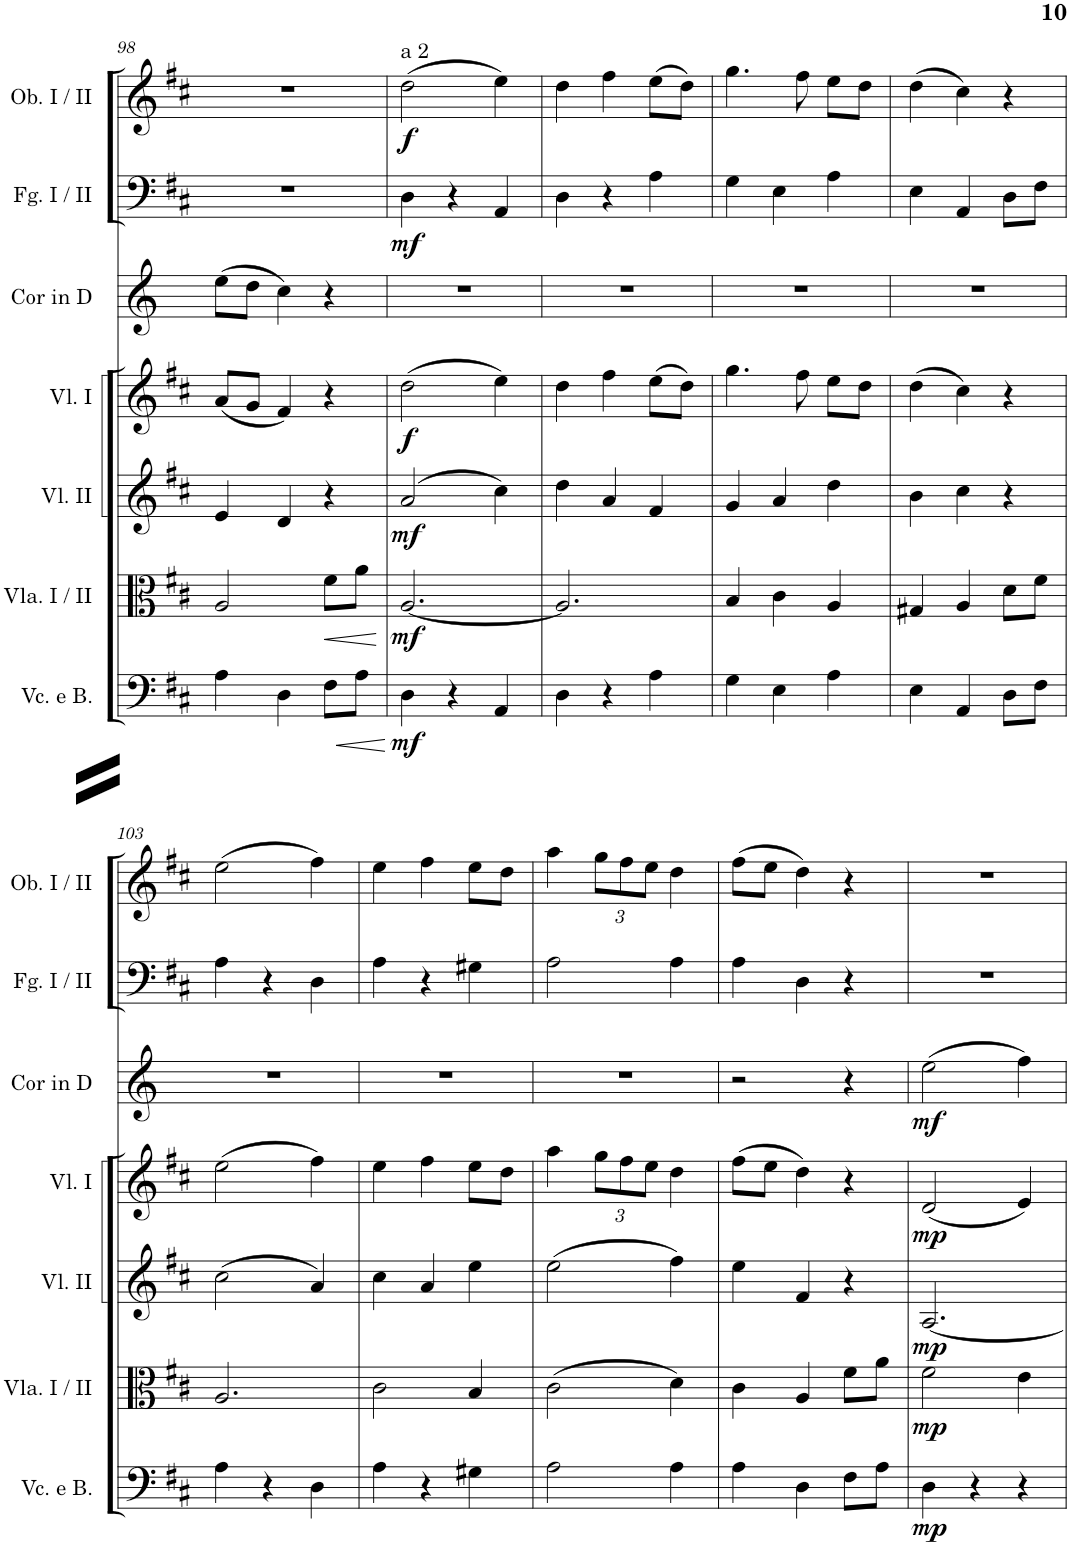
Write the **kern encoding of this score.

**kern	**dynam	**kern	**dynam	**kern	**dynam	**kern	**dynam	**kern	**dynam	**kern	**dynam	**kern	**dynam	**kern	**dynam
*part8	*part8	*part7	*part7	*part6	*part6	*part5	*part5	*part4	*part4	*part3	*part3	*part2	*part2	*part1	*part1
*staff8	*staff8	*staff7	*staff7	*staff6	*staff6	*staff5	*staff5	*staff4	*staff4	*staff3	*staff3	*staff2	*staff2	*staff1	*staff1
*I"Contrabasses	*	*I"Violoncello e Basso	*	*I"Viola I / II	*	*I"Violino II	*	*I"Violino I	*	*I"Corno principale in Re / D	*	*I"Fagotto I / II	*	*I"Oboe I / II	*
*I'Cbs.	*	*I'Vc. e B.	*	*I'Vla. I / II	*	*I'Vl. II	*	*I'Vl. I	*	*I'Cor in D	*	*I'Fg. I / II	*	*I'Ob. I / II	*
!!LO:PB:g=z
*clefF4	*	*clefF4	*	*clefC3	*	*clefG2	*	*clefG2	*	*clefG2	*	*clefF4	*	*clefG2	*
*Trd7c12	*	*	*	*	*	*	*	*	*	*Trd5c10	*	*	*	*	*
*k[f#c#]	*	*k[f#c#]	*	*k[f#c#]	*	*k[f#c#]	*	*k[f#c#]	*	*k[]	*	*k[f#c#]	*	*k[f#c#]	*
*M3/4	*	*M3/4	*	*M3/4	*	*M3/4	*	*M3/4	*	*M3/4	*	*M3/4	*	*M3/4	*
=98	=98	=98	=98	=98	=98	=98	=98	=98	=98	=98	=98	=98	=98	=98	=98
4A	.	4A\	.	2A/	.	4e/	.	(8a/L	.	(8ee\L	.	2.r	.	2.r	.
.	.	.	.	.	.	.	.	8g/J	.	8dd\J	.	.	.	.	.
4D	.	4D\	.	.	.	4d/	.	4f#/)	.	4cc\)	.	.	.	.	.
!	!LO:HP:b	!	!LO:HP:b	!	!LO:HP:b	!	!	!	!	!	!	!	!	!	!
8F#\L	<	8F#\L	<	8f#\L	<	4r	.	4r	.	4r	.	.	.	.	.
8A\J	.	8A\J	.	8a\J	.	.	.	.	.	.	.	.	.	.	.
.	[	.	[	.	[	.	.	.	.	.	.	.	.	.	.
=99	=99	=99	=99	=99	=99	=99	=99	=99	=99	=99	=99	=99	=99	=99	=99
!	!	!	!	!	!	!	!	!	!	!	!	!	!	!LO:TX:a:t=a 2	!
!	!LO:DY:b	!	!LO:DY:b	!	!LO:DY:b	!	!LO:DY:b	!	!LO:DY:b	!	!	!	!LO:DY:b	!	!LO:DY:b
4D	mf	4D\	mf	[2.A/	mf	(2a/	mf	(2dd\	f	2.r	.	4D\	mf	(2dd\	f
4r	.	4r	.	.	.	.	.	.	.	.	.	4r	.	.	.
4AA	.	4AA/	.	.	.	4cc#\)	.	4ee\)	.	.	.	4AA/	.	4ee\)	.
=100	=100	=100	=100	=100	=100	=100	=100	=100	=100	=100	=100	=100	=100	=100	=100
4D	.	4D\	.	2.A/]	.	4dd\	.	4dd\	.	2.r	.	4D\	.	4dd\	.
4r	.	4r	.	.	.	4a/	.	4ff#\	.	.	.	4r	.	4ff#\	.
4A	.	4A\	.	.	.	4f#/	.	(8ee\L	.	.	.	4A\	.	(8ee\L	.
.	.	.	.	.	.	.	.	8dd\J)	.	.	.	.	.	8dd\J)	.
=101	=101	=101	=101	=101	=101	=101	=101	=101	=101	=101	=101	=101	=101	=101	=101
4G	.	4G\	.	4B/	.	4g/	.	4.gg\	.	2.r	.	4G\	.	4.gg\	.
4D	.	4E\	.	4c#\	.	4a/	.	.	.	.	.	4E\	.	.	.
.	.	.	.	.	.	.	.	8ff#\	.	.	.	.	.	8ff#\	.
4A	.	4A\	.	4A/	.	4dd\	.	8ee\L	.	.	.	4A\	.	8ee\L	.
.	.	.	.	.	.	.	.	8dd\J	.	.	.	.	.	8dd\J	.
=102	=102	=102	=102	=102	=102	=102	=102	=102	=102	=102	=102	=102	=102	=102	=102
4E	.	4E\	.	4G#X/	.	4b\	.	(4dd\	.	2.r	.	4E\	.	(4dd\	.
4AA	.	4AA/	.	4A/	.	4cc#\	.	4cc#\)	.	.	.	4AA/	.	4cc#\)	.
8D\L	.	8D\L	.	8d\L	.	4r	.	4r	.	.	.	8D\L	.	4r	.
8F#\J	.	8F#\J	.	8f#\J	.	.	.	.	.	.	.	8F#\J	.	.	.
!!LO:LB:g=z
=103	=103	=103	=103	=103	=103	=103	=103	=103	=103	=103	=103	=103	=103	=103	=103
4A	.	4A\	.	2.A/	.	(2cc#\	.	(2ee\	.	2.r	.	4A\	.	(2ee\	.
4r	.	4r	.	.	.	.	.	.	.	.	.	4r	.	.	.
4D	.	4D\	.	.	.	4a/)	.	4ff#\)	.	.	.	4D\	.	4ff#\)	.
=104	=104	=104	=104	=104	=104	=104	=104	=104	=104	=104	=104	=104	=104	=104	=104
4A	.	4A\	.	2c#\	.	4cc#\	.	4ee\	.	2.r	.	4A\	.	4ee\	.
4r	.	4r	.	.	.	4a/	.	4ff#\	.	.	.	4r	.	4ff#\	.
4G#X	.	4G#X\	.	4B/	.	4ee\	.	8ee\L	.	.	.	4G#X\	.	8ee\L	.
.	.	.	.	.	.	.	.	8dd\J	.	.	.	.	.	8dd\J	.
=105	=105	=105	=105	=105	=105	=105	=105	=105	=105	=105	=105	=105	=105	=105	=105
2A	.	2A\	.	(2c#\	.	(2ee\	.	4aa\	.	2.r	.	2A\	.	4aa\	.
*	*	*	*	*	*	*	*	*Xbrackettup	*	*	*	*	*	*Xbrackettup	*
.	.	.	.	.	.	.	.	12gg\L	.	.	.	.	.	12gg\L	.
.	.	.	.	.	.	.	.	12ff#\	.	.	.	.	.	12ff#\	.
.	.	.	.	.	.	.	.	12ee\J	.	.	.	.	.	12ee\J	.
4A	.	4A\	.	4d\)	.	4ff#\)	.	4dd\	.	.	.	4A\	.	4dd\	.
=106	=106	=106	=106	=106	=106	=106	=106	=106	=106	=106	=106	=106	=106	=106	=106
!	!LO:HP:b	!	!	!	!	!	!	!	!	!	!	!	!	!	!
4A	<	4A\	.	4c#\	.	4ee\	.	(8ff#\L	.	2r	.	4A\	.	(8ff#\L	.
.	.	.	.	.	.	.	.	8ee\J	.	.	.	.	.	8ee\J	.
4D	.	4D\	.	4A/	.	4f#/	.	4dd\)	.	.	.	4D\	.	4dd\)	.
8F#\L	.	8F#\L	.	8f#\L	.	4r	.	4r	.	4r	.	4r	.	4r	.
8A\J	.	8A\J	.	8a\J	.	.	.	.	.	.	.	.	.	.	.
.	[	.	.	.	.	.	.	.	.	.	.	.	.	.	.
=107	=107	=107	=107	=107	=107	=107	=107	=107	=107	=107	=107	=107	=107	=107	=107
!	!LO:DY:b	!	!LO:DY:b	!	!LO:DY:b	!	!LO:DY:b	!	!LO:DY:b	!	!LO:DY:b	!	!	!	!
4D	mp	4D\	mp	2f#\	mp	[2.A/	mp	(2d/	mp	(2ee\	mf	2.r	.	2.r	.
4r	.	4r	.	.	.	.	.	.	.	.	.	.	.	.	.
4r	.	4r	.	4e\	.	.	.	4e/)	.	4ff\)	.	.	.	.	.
=	=	=	=	=	=	=	=	=	=	=	=	=	=	=	=
*-	*-	*-	*-	*-	*-	*-	*-	*-	*-	*-	*-	*-	*-	*-	*-
